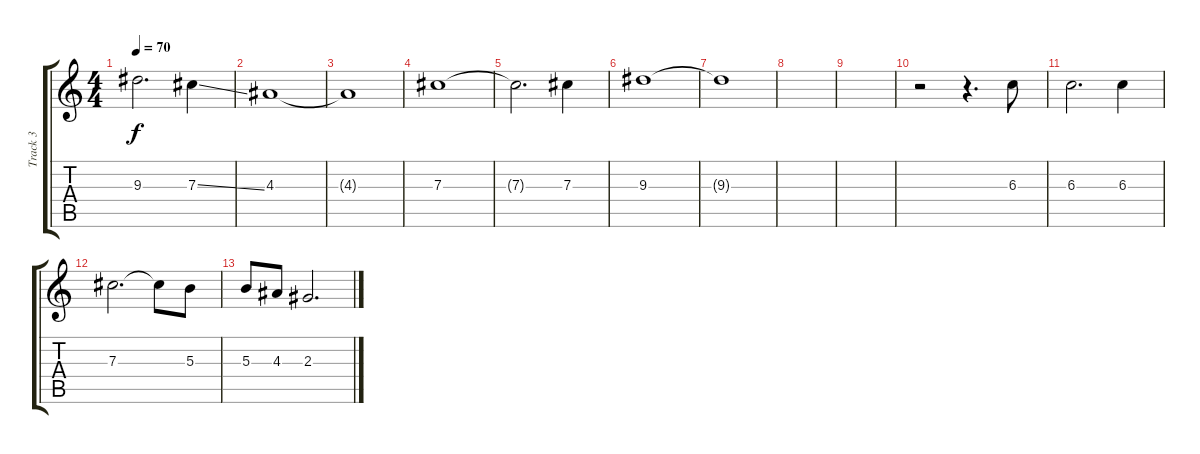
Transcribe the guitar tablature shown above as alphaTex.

\track ("Track 3" "Track 3") {instrument distortionguitar}
\staff {score tabs}
\tuning (Eb4 Bb3 Gb3 Db3 Ab2 Eb2) {hide}
\ts (4 4)
\tempo 70
\clef g2
\ks c
9.3{t}.2{d dy f} 7.3{ss}.4 |
4.3.1 |
4.3{t}.1 |
7.3.1 |
7.3{t}.2{d} 7.3.4 |
9.3.1 |
9.3{t}.1 |
|
|
r.2 r.4{d} 6.3.8 |
6.3.2{d} 6.3.4 |
7.3.2{d} 7.3{t}.8 5.3.8 |
5.3.8 4.3.8 2.3.2{d}
